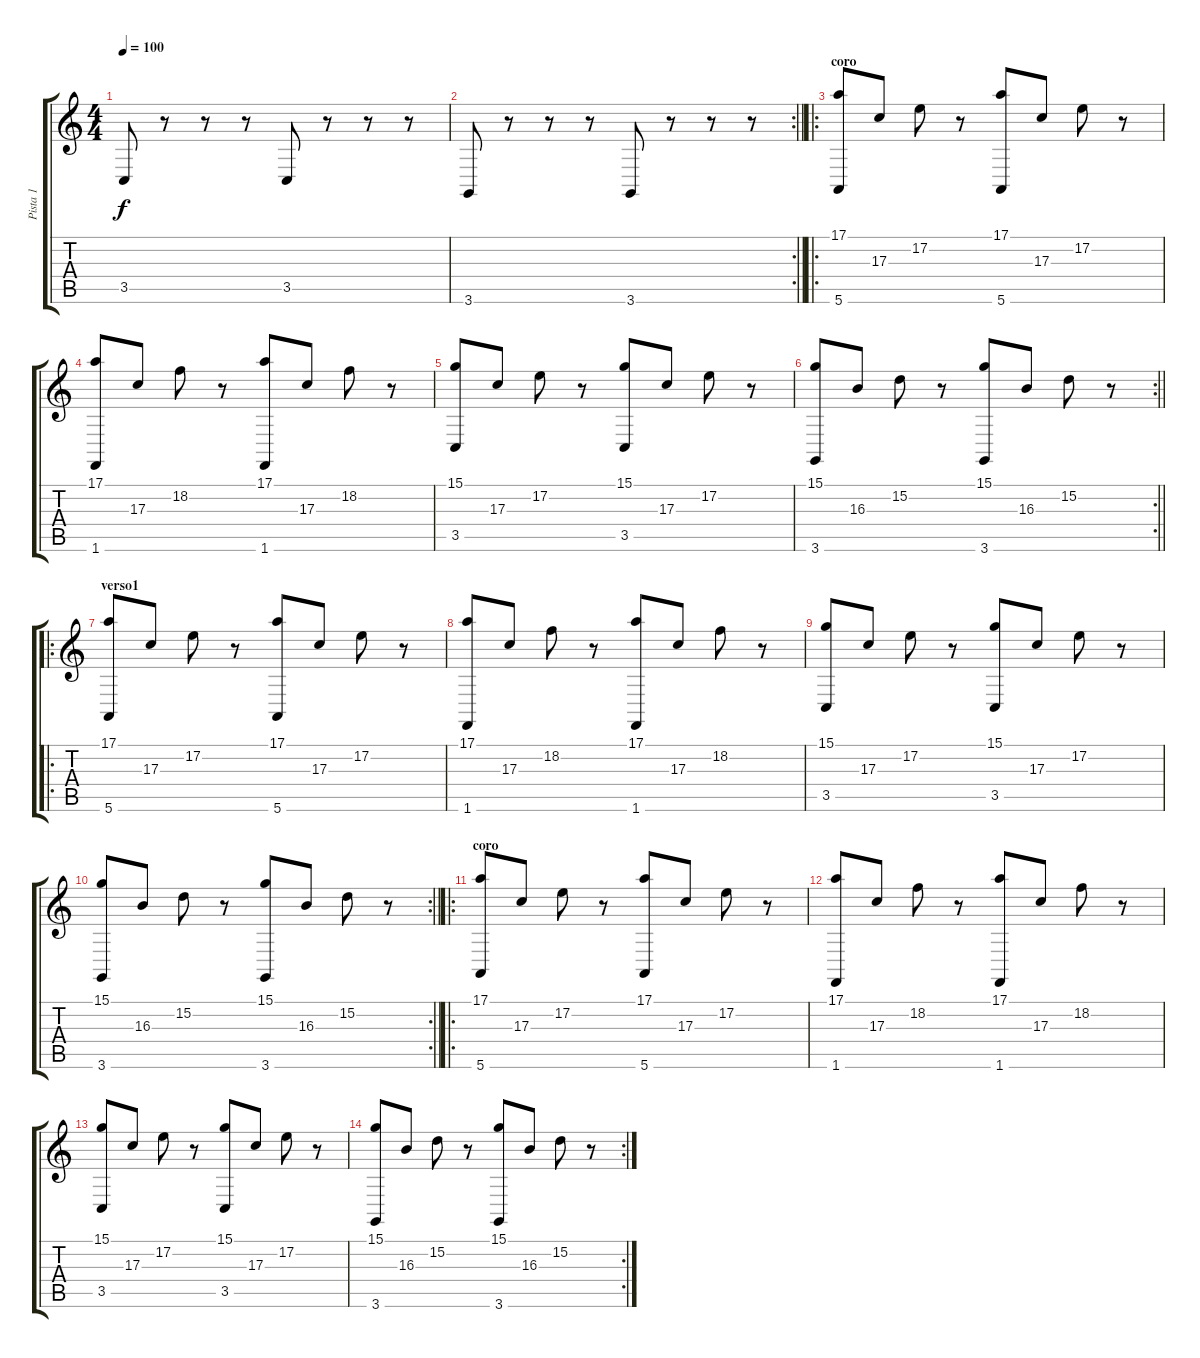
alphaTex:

\track ("Pista 1" "Pista 1") {instrument stringensemble1}
\staff {score tabs}
\tuning (E4 B3 G3 D3 A2 E2) {hide}
\ts (4 4)
\tempo 100
\clef g2
\ks c
3.5.8{dy f} r.8 r.8 r.8 3.5.8 r.8 r.8 r.8 |
\rc 2
\barLineRight lightlight
3.6.8 r.8 r.8 r.8 3.6.8 r.8 r.8 r.8 |
\ro
\section ("" "coro")
(17.1 5.6).8 17.3.8 17.2.8 r.8 (17.1 5.6).8 17.3.8 17.2.8 r.8 |
(17.1 1.6).8 17.3.8 18.2.8 r.8 (17.1 1.6).8 17.3.8 18.2.8 r.8 |
(15.1 3.5).8 17.3.8 17.2.8 r.8 (15.1 3.5).8 17.3.8 17.2.8 r.8 |
\rc 2
\barLineRight lightlight
(15.1 3.6).8 16.3.8 15.2.8 r.8 (15.1 3.6).8 16.3.8 15.2.8 r.8 |
\ro
\section ("" "verso1")
(17.1 5.6).8 17.3.8 17.2.8 r.8 (17.1 5.6).8 17.3.8 17.2.8 r.8 |
(17.1 1.6).8 17.3.8 18.2.8 r.8 (17.1 1.6).8 17.3.8 18.2.8 r.8 |
(15.1 3.5).8 17.3.8 17.2.8 r.8 (15.1 3.5).8 17.3.8 17.2.8 r.8 |
\rc 2
\barLineRight lightlight
(15.1 3.6).8 16.3.8 15.2.8 r.8 (15.1 3.6).8 16.3.8 15.2.8 r.8 |
\ro
\section ("" "coro")
(17.1 5.6).8 17.3.8 17.2.8 r.8 (17.1 5.6).8 17.3.8 17.2.8 r.8 |
(17.1 1.6).8 17.3.8 18.2.8 r.8 (17.1 1.6).8 17.3.8 18.2.8 r.8 |
(15.1 3.5).8 17.3.8 17.2.8 r.8 (15.1 3.5).8 17.3.8 17.2.8 r.8 |
\rc 2
(15.1 3.6).8 16.3.8 15.2.8 r.8 (15.1 3.6).8 16.3.8 15.2.8 r.8
